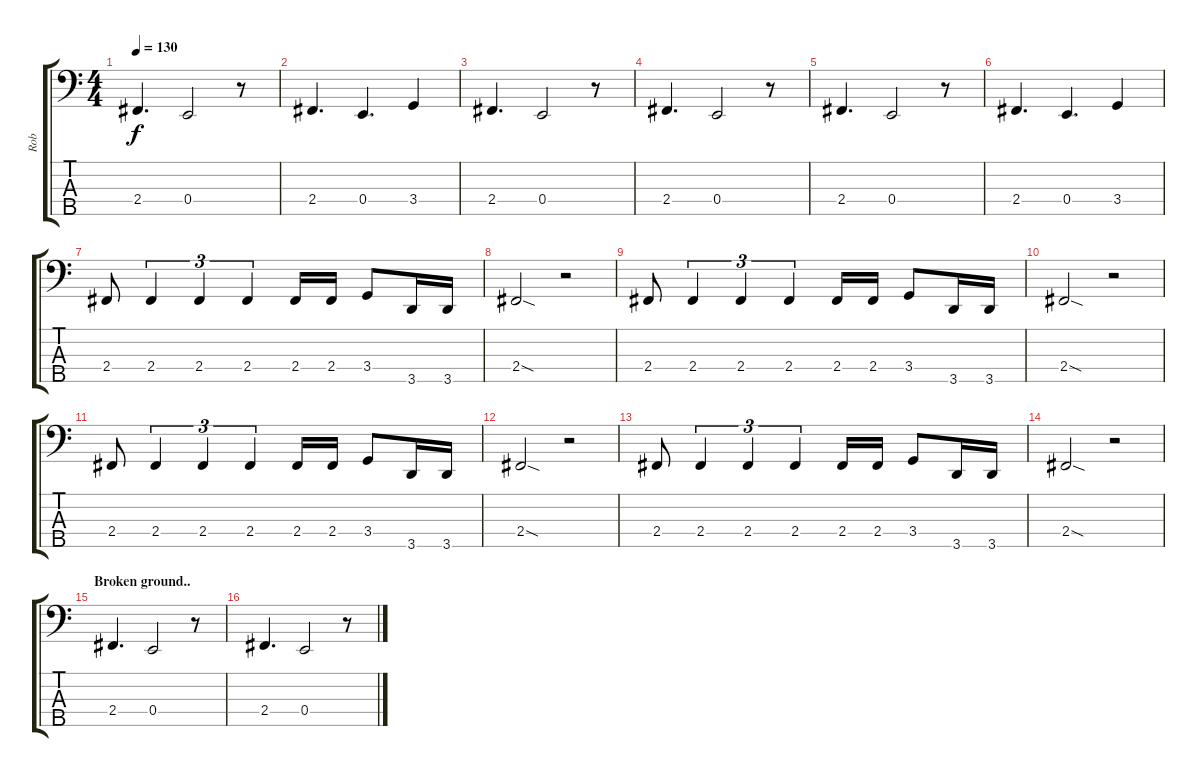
\track ("Rob" "Rob") {instrument electricbassfinger}
\staff {score tabs}
\tuning (G2 D2 A1 E1 B0) {hide}
\ts (4 4)
\tempo 130
\clef f4
\ks c
2.4.4{d dy f} 0.4.2 r.8 |
2.4.4{d} 0.4.4{d} 3.4.4 |
2.4.4{d} 0.4.2 r.8 |
2.4.4{d} 0.4.2 r.8 |
2.4.4{d} 0.4.2 r.8 |
2.4.4{d} 0.4.4{d} 3.4.4 |
\section ("" "")
2.4.8 2.4.4{tu (3 2)} 2.4.4{tu (3 2)} 2.4.4{tu (3 2)} 2.4.16 2.4.16 3.4.8 3.5.16 3.5.16 |
2.4{sod}.2 r.2 |
2.4.8 2.4.4{tu (3 2)} 2.4.4{tu (3 2)} 2.4.4{tu (3 2)} 2.4.16 2.4.16 3.4.8 3.5.16 3.5.16 |
2.4{sod}.2 r.2 |
2.4.8 2.4.4{tu (3 2)} 2.4.4{tu (3 2)} 2.4.4{tu (3 2)} 2.4.16 2.4.16 3.4.8 3.5.16 3.5.16 |
2.4{sod}.2 r.2 |
2.4.8 2.4.4{tu (3 2)} 2.4.4{tu (3 2)} 2.4.4{tu (3 2)} 2.4.16 2.4.16 3.4.8 3.5.16 3.5.16 |
2.4{sod}.2 r.2 |
\section ("" "Broken ground..")
2.4.4{d} 0.4.2 r.8 |
2.4.4{d} 0.4.2 r.8
